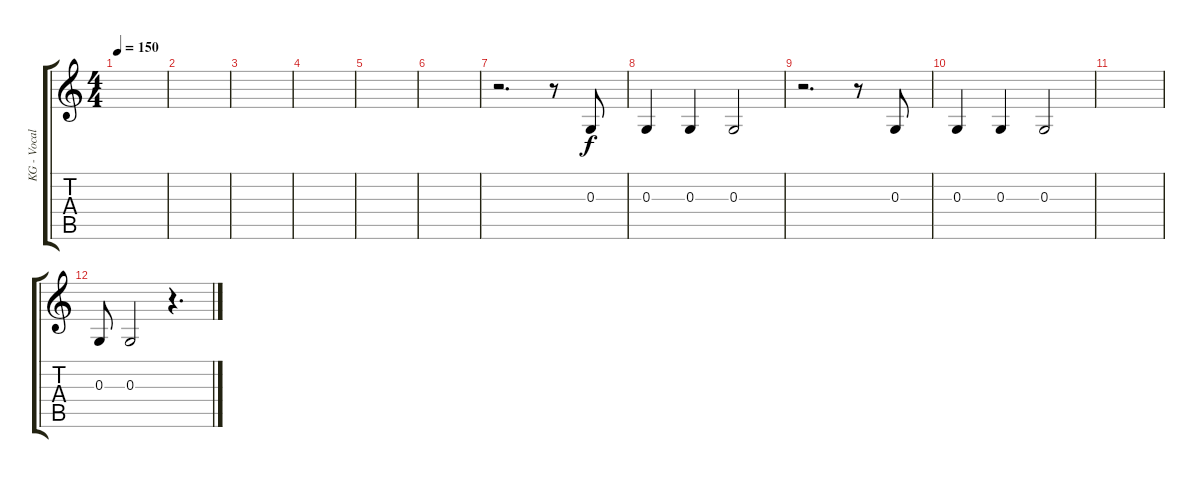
\track ("KG - Vocals" "KG - Vocal") {instrument lead2sawtooth}
\staff {score tabs}
\tuning (E4 B3 G3 D3 A2 E2) {hide}
\ts (4 4)
\tempo 150
\clef g2
\ks c
|
|
|
|
|
|
r.2{d} r.8 0.3.8 |
0.3.4 0.3.4 0.3.2 |
r.2{d} r.8 0.3.8 |
0.3.4 0.3.4 0.3.2 |
|
0.3.8 0.3.2 r.4{d}
